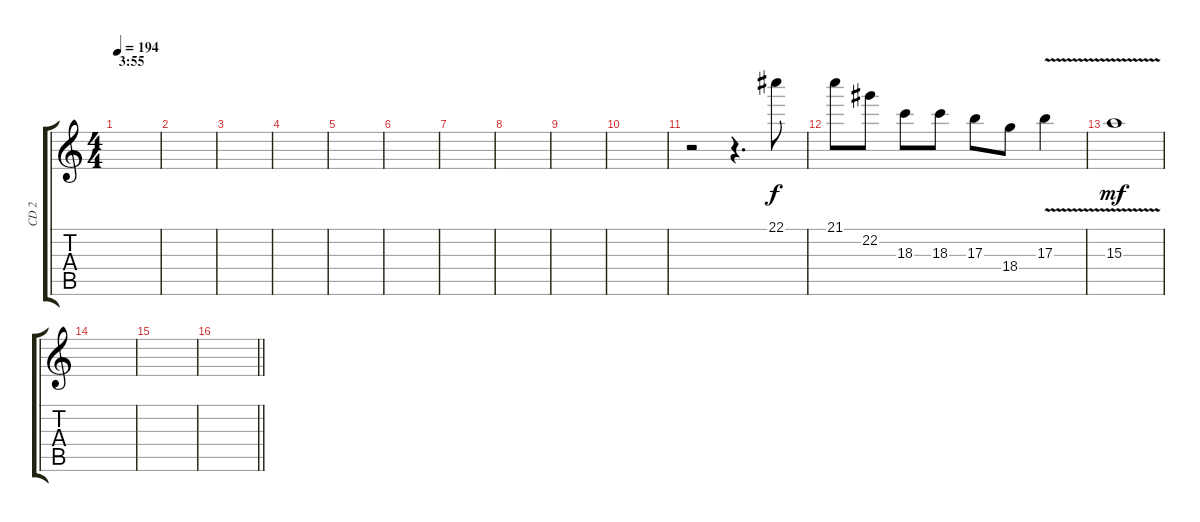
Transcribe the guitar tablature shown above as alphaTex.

\track ("CD 2" "CD 2") {instrument distortionguitar}
\staff {score tabs}
\tuning (Eb4 Bb3 Gb3 Db3 Ab2 Eb2) {hide}
\ts (4 4)
\section ("" "3:55")
\tempo 194
\clef g2
\ks c
|
|
|
|
|
|
|
|
|
|
r.2 r.4{d} 22.1.8 |
21.1.8 22.2.8 18.3.8 18.3.8 17.3.8 18.4.8 17.3{v}.4 |
15.3{v}.1{dy mf} |
|
|
\barLineRight lightlight
